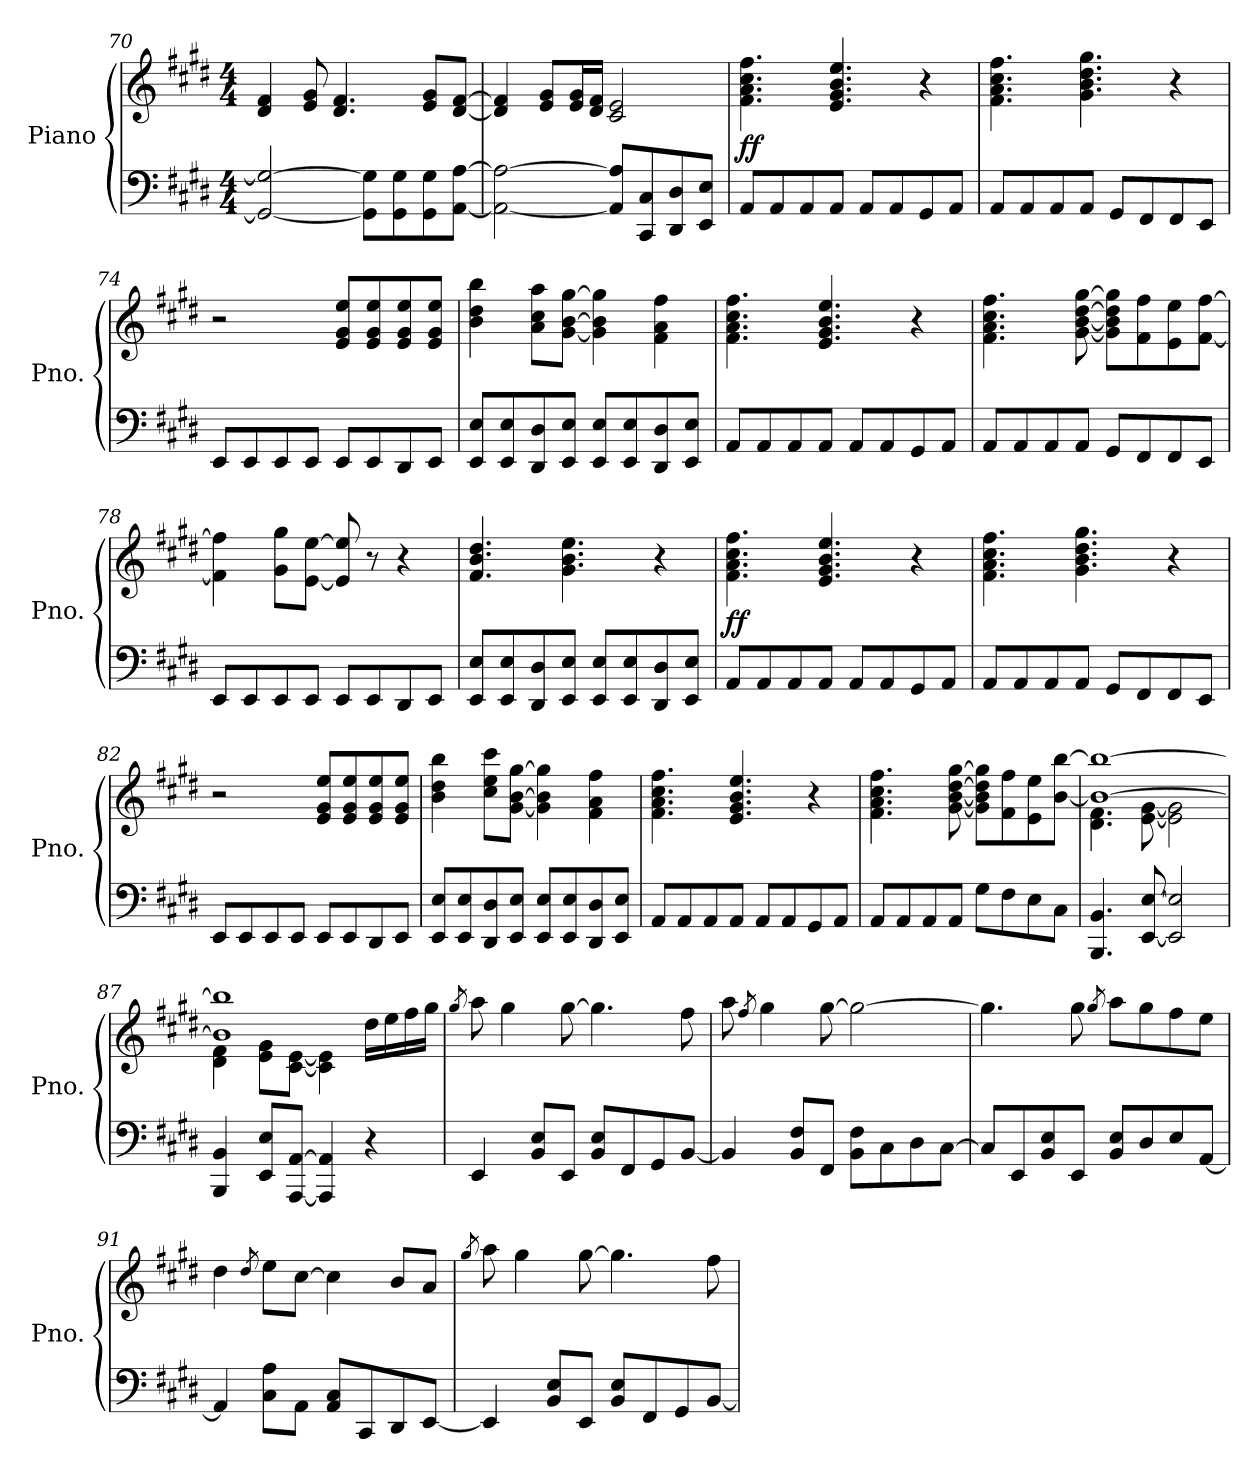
**kern	**kern	**dynam
*part1	*part1	*part1
*staff2	*staff1	*staff1/2
*I"Piano	*	*
*I'Pno.	*	*
*clefF4	*clefG2	*
*k[f#c#g#d#]	*k[f#c#g#d#]	*
*M4/4	*M4/4	*
=70	=70	=70
2GG#/_ 2G#/_	4d#/ 4f#/	.
.	8e/ 8g#/	.
.	4.d#/ 4.f#/	.
8GG#\] 8G#\]L	.	.
8GG#\ 8G#\	.	.
8GG#\ 8G#\	8e/ 8g#/L	.
[8AA\ [8A\J	[8d#/ [8f#/J	.
=71	=71	=71
2AA\_ 2A\_	4d#/] 4f#/]	.
.	8e/ 8g#/L	.
.	16e/ 16g#/L	.
.	16d#/ 16f#/JJ	.
8AA/] 8A/]L	2c#/ 2e/	.
8CC#/ 8C#/	.	.
8DD#/ 8D#/	.	.
8EE/ 8E/J	.	.
!!LO:PB:g=z
=72	=72	=72
!	!	!LO:DY:b
8AA/L	4.f#\ 4.a\ 4.cc#\ 4.ff#\	ff
8AA/	.	.
8AA/	.	.
8AA/J	4.e/ 4.g#/ 4.b/ 4.ee/	.
8AA/L	.	.
8AA/	.	.
8GG#/	4r	.
8AA/J	.	.
=73	=73	=73
8AA/L	4.f#\ 4.a\ 4.cc#\ 4.ff#\	.
8AA/	.	.
8AA/	.	.
8AA/J	4.g#\ 4.b\ 4.dd#\ 4.gg#\	.
8GG#/L	.	.
8FF#/	.	.
8FF#/	4r	.
8EE/J	.	.
=74	=74	=74
8EE/L	2r	.
8EE/	.	.
8EE/	.	.
8EE/J	.	.
8EE/L	8e/ 8g#/ 8ee/L	.
8EE/	8e/ 8g#/ 8ee/	.
8DD#/	8e/ 8g#/ 8ee/	.
8EE/J	8e/ 8g#/ 8ee/J	.
=75	=75	=75
8EE/ 8E/L	4b\ 4dd#\ 4bb\	.
8EE/ 8E/	.	.
8DD#/ 8D#/	8a\ 8cc#\ 8aa\L	.
8EE/ 8E/J	[8g#\ [8b\ [8gg#\J	.
8EE/ 8E/L	4g#\] 4b\] 4gg#\]	.
8EE/ 8E/	.	.
8DD#/ 8D#/	4f#\ 4a\ 4ff#\	.
8EE/ 8E/J	.	.
!!LO:LB:g=z
=76	=76	=76
8AA/L	4.f#\ 4.a\ 4.cc#\ 4.ff#\	.
8AA/	.	.
8AA/	.	.
8AA/J	4.e/ 4.g#/ 4.b/ 4.ee/	.
8AA/L	.	.
8AA/	.	.
8GG#/	4r	.
8AA/J	.	.
=77	=77	=77
8AA/L	4.f#\ 4.a\ 4.cc#\ 4.ff#\	.
8AA/	.	.
8AA/	.	.
8AA/J	[8g#\ [8b\ [8dd#\ [8gg#\	.
8GG#/L	8g#\] 8b\] 8dd#\] 8gg#\]L	.
8FF#/	8f#\ 8ff#\	.
8FF#/	8e\ 8ee\	.
8EE/J	[8f#\ [8ff#\J	.
=78	=78	=78
8EE/L	4f#\] 4ff#\]	.
8EE/	.	.
8EE/	8g#\ 8gg#\L	.
8EE/J	[8e\ [8ee\J	.
8EE/L	8e/] 8ee/]	.
8EE/	8r	.
8DD#/	4r	.
8EE/J	.	.
=79	=79	=79
8EE/ 8E/L	4.f#/ 4.b/ 4.dd#/	.
8EE/ 8E/	.	.
8DD#/ 8D#/	.	.
8EE/ 8E/J	4.g#\ 4.b\ 4.ee\	.
8EE/ 8E/L	.	.
8EE/ 8E/	.	.
8DD#/ 8D#/	4r	.
8EE/ 8E/J	.	.
!!LO:LB:g=z
=80	=80	=80
!	!	!LO:DY:b
8AA/L	4.f#\ 4.a\ 4.cc#\ 4.ff#\	ff
8AA/	.	.
8AA/	.	.
8AA/J	4.e/ 4.g#/ 4.b/ 4.ee/	.
8AA/L	.	.
8AA/	.	.
8GG#/	4r	.
8AA/J	.	.
=81	=81	=81
8AA/L	4.f#\ 4.a\ 4.cc#\ 4.ff#\	.
8AA/	.	.
8AA/	.	.
8AA/J	4.g#\ 4.b\ 4.dd#\ 4.gg#\	.
8GG#/L	.	.
8FF#/	.	.
8FF#/	4r	.
8EE/J	.	.
=82	=82	=82
8EE/L	2r	.
8EE/	.	.
8EE/	.	.
8EE/J	.	.
8EE/L	8e/ 8g#/ 8ee/L	.
8EE/	8e/ 8g#/ 8ee/	.
8DD#/	8e/ 8g#/ 8ee/	.
8EE/J	8e/ 8g#/ 8ee/J	.
=83	=83	=83
8EE/ 8E/L	4b\ 4dd#\ 4bb\	.
8EE/ 8E/	.	.
8DD#/ 8D#/	8cc#\ 8ee\ 8ccc#\L	.
8EE/ 8E/J	[8g#\ [8b\ [8gg#\J	.
8EE/ 8E/L	4g#\] 4b\] 4gg#\]	.
8EE/ 8E/	.	.
8DD#/ 8D#/	4f#\ 4a\ 4ff#\	.
8EE/ 8E/J	.	.
!!LO:LB:g=z
=84	=84	=84
8AA/L	4.f#\ 4.a\ 4.cc#\ 4.ff#\	.
8AA/	.	.
8AA/	.	.
8AA/J	4.e/ 4.g#/ 4.b/ 4.ee/	.
8AA/L	.	.
8AA/	.	.
8GG#/	4r	.
8AA/J	.	.
=85	=85	=85
8AA/L	4.f#\ 4.a\ 4.cc#\ 4.ff#\	.
8AA/	.	.
8AA/	.	.
8AA/J	[8g#\ [8b\ [8dd#\ [8gg#\	.
8G#\L	8g#\] 8b\] 8dd#\] 8gg#\]L	.
8F#\	8f#\ 8ff#\	.
8E\	8e\ 8ee\	.
8C#\J	[8b\ [8bb\J	.
=86	=86	=86
*	*^	*
4.BBB/ 4.BB/	1b_ 1bb_	4.d#\ 4.f#\	.
[8EE/ [8E/	.	[8e\ [8g#\	.
2EE/] 2E/]	.	2e\] 2g#\]	.
=87	=87	=87	=87
4BBB/ 4BB/	1b] 1bb]	4d#\ 4f#\	.
8EE/ 8E/L	.	8e\ 8g#\L	.
[8AAA/ [8AA/J	.	[8c#\ [8e\J	.
4AAA/] 4AA/]	.	4c#\] 4e\]	.
4r	.	16dd#\LL	.
.	.	16ee\	.
.	.	16ff#\	.
.	.	16gg#\JJ	.
*	*v	*v	*
=88	=88	=88
.	8qgg#/	.
4EE/	8aa\	.
.	4gg#\	.
8BB/ 8E/L	.	.
8EE/J	[8gg#\	.
8BB/ 8E/L	4.gg#\]	.
8FF#/	.	.
8GG#/	.	.
[8BB/J	8ff#\	.
!!LO:LB:g=z
=89	=89	=89
4BB/]	8aa\	.
.	8qff#/	.
.	4gg#\	.
8BB/ 8F#/L	.	.
8FF#/J	[8gg#\	.
8BB\ 8F#\L	2gg#\_	.
8C#\	.	.
8D#\	.	.
[8C#\J	.	.
=90	=90	=90
8C#/L]	4.gg#\]	.
8EE/	.	.
8BB/ 8E/	.	.
8EE/J	8gg#\	.
.	8qgg#/	.
8BB/ 8E/L	8aa\L	.
8D#/	8gg#\	.
8E/	8ff#\	.
[8AA/J	8ee\J	.
=91	=91	=91
4AA/]	4dd#\	.
.	8qdd#/	.
8C#\ 8A\L	8ee\L	.
8AA\J	[8cc#\J	.
8AA/ 8C#/L	4cc#\]	.
8CC#/	.	.
8DD#/	8b/L	.
[8EE/J	8a/J	.
=92	=92	=92
.	8qgg#/	.
4EE/]	8aa\	.
.	4gg#\	.
8BB/ 8E/L	.	.
8EE/J	[8gg#\	.
8BB/ 8E/L	4.gg#\]	.
8FF#/	.	.
8GG#/	.	.
[8BB/J	8ff#\	.
=	=	=
*-	*-	*-
